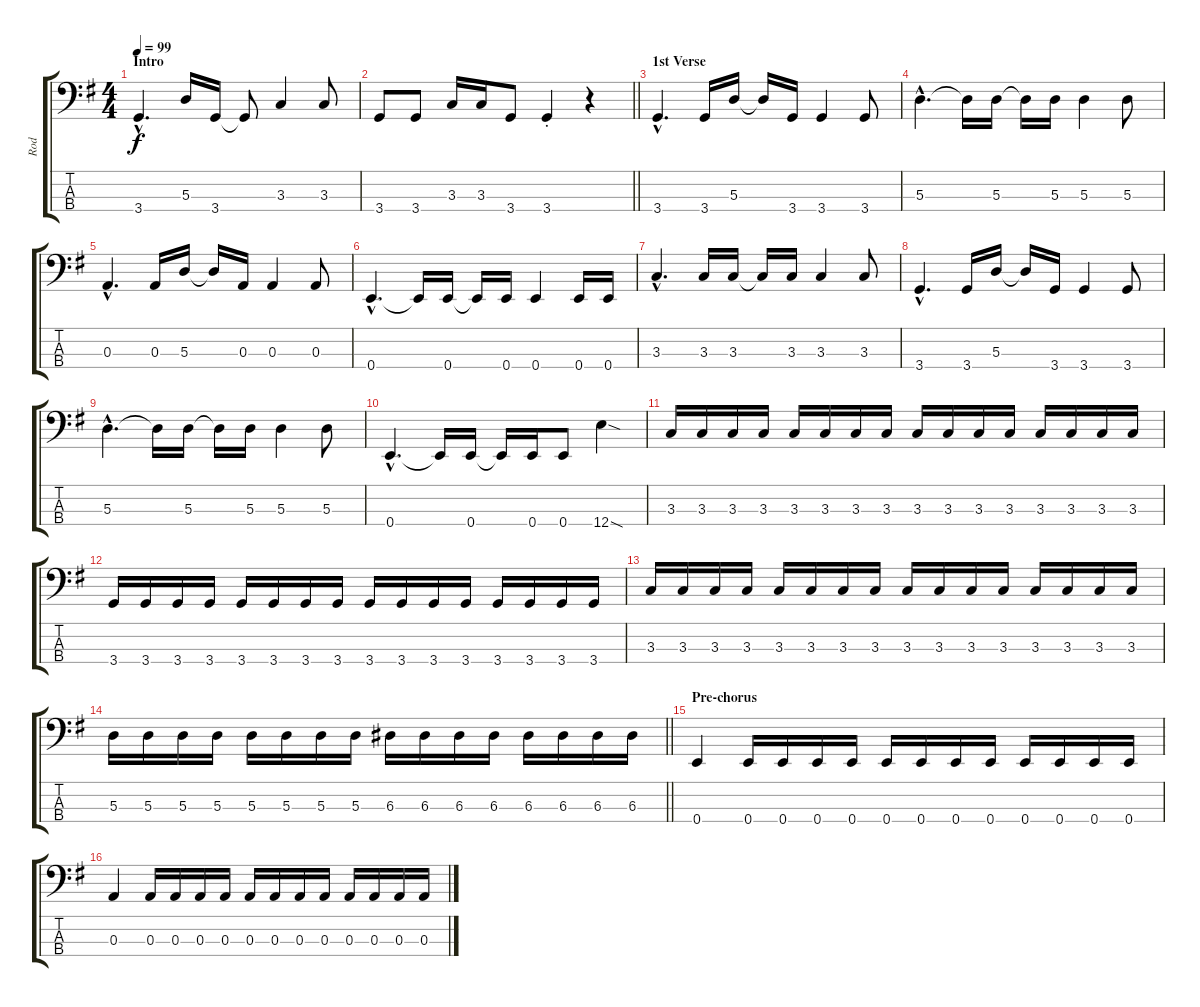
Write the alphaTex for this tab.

\track ("Rod" "Rod") {instrument electricbasspick}
\staff {score tabs}
\tuning (G2 D2 A1 E1) {hide}
\ts (4 4)
\section ("" "Intro")
\tempo 99
\clef f4
\ks g
3.4{hac}.4{d dy f instrument electricbasspick} 5.3.16 3.4.16 3.4{t}.8 3.3.4 3.3.8 |
\barLineRight lightlight
3.4.8 3.4.8 3.3.16 3.3.16 3.4.8 3.4{st}.4 r.4 |
\section ("" "1st Verse")
3.4{hac}.4{d} 3.4.16 5.3.16 5.3{t}.16 3.4.16 3.4.4 3.4.8 |
5.3{hac}.4{d} 5.3{t}.16 5.3.16 5.3{t}.16 5.3.16 5.3.4 5.3.8 |
0.3{hac}.4{d} 0.3.16 5.3.16 5.3{t}.16 0.3.16 0.3.4 0.3.8 |
0.4{hac}.4{d} 0.4{t}.16 0.4.16 0.4{t}.16 0.4.16 0.4.4 0.4.16 0.4.16 |
3.3{hac}.4{d} 3.3.16 3.3.16 3.3{t}.16 3.3.16 3.3.4 3.3.8 |
3.4{hac}.4{d} 3.4.16 5.3.16 5.3{t}.16 3.4.16 3.4.4 3.4.8 |
5.3{hac}.4{d} 5.3{t}.16 5.3.16 5.3{t}.16 5.3.16 5.3.4 5.3.8 |
0.4{hac}.4{d} 0.4{t}.16 0.4.16 0.4{t}.16 0.4.16 0.4.8 12.4{sod}.4 |
3.3.16 3.3.16 3.3.16 3.3.16 3.3.16 3.3.16 3.3.16 3.3.16 3.3.16 3.3.16 3.3.16 3.3.16 3.3.16 3.3.16 3.3.16 3.3.16 |
3.4.16 3.4.16 3.4.16 3.4.16 3.4.16 3.4.16 3.4.16 3.4.16 3.4.16 3.4.16 3.4.16 3.4.16 3.4.16 3.4.16 3.4.16 3.4.16 |
3.3.16 3.3.16 3.3.16 3.3.16 3.3.16 3.3.16 3.3.16 3.3.16 3.3.16 3.3.16 3.3.16 3.3.16 3.3.16 3.3.16 3.3.16 3.3.16 |
\barLineRight lightlight
5.3.16 5.3.16 5.3.16 5.3.16 5.3.16 5.3.16 5.3.16 5.3.16 6.3.16 6.3.16 6.3.16 6.3.16 6.3.16 6.3.16 6.3.16 6.3.16 |
\section ("" "Pre-chorus")
0.4.4 0.4.16 0.4.16 0.4.16 0.4.16 0.4.16 0.4.16 0.4.16 0.4.16 0.4.16 0.4.16 0.4.16 0.4.16 |
0.3.4 0.3.16 0.3.16 0.3.16 0.3.16 0.3.16 0.3.16 0.3.16 0.3.16 0.3.16 0.3.16 0.3.16 0.3.16
